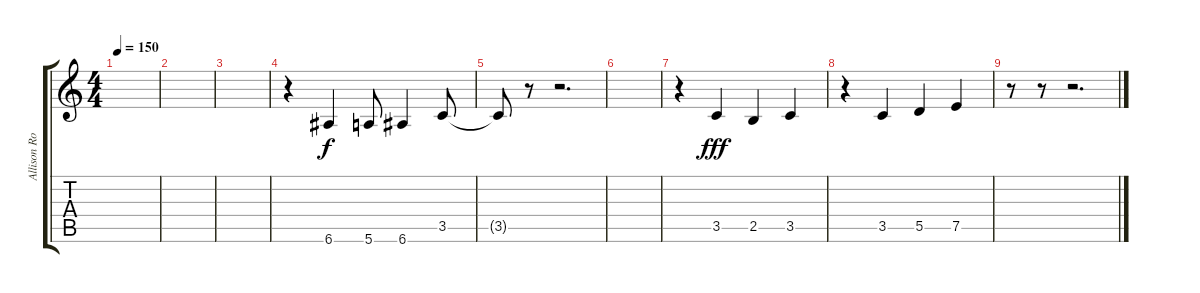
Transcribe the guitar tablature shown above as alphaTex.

\track ("Allison Robertson (Lead)" "Allison Ro") {instrument distortionguitar}
\staff {score tabs}
\tuning (E4 B3 G3 D3 A2 E2) {hide}
\ts (4 4)
\tempo 150
\clef g2
\ks c
|
|
|
r.4 6.6.4 5.6.8 6.6.4 3.5.8 |
3.5{t}.8{dy f} r.8 r.2{d} |
|
r.4 3.5.4{dy fff} 2.5.4 3.5.4 |
r.4 3.5.4 5.5.4 7.5.4 |
r.8 r.8 r.2{d}
